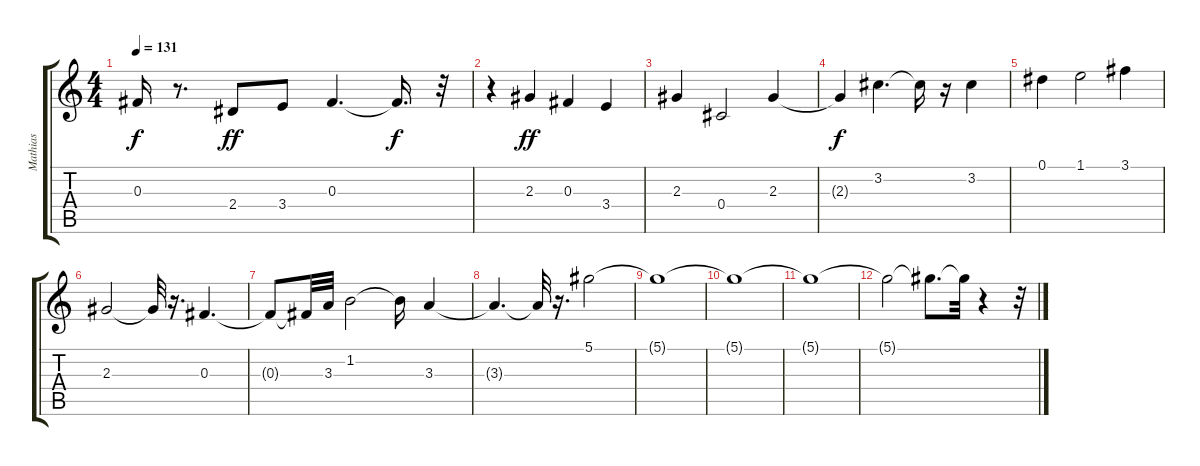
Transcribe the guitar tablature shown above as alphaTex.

\track ("Mathias" "Mathias") {instrument acousticguitarsteel}
\staff {score tabs}
\tuning (Eb4 Bb3 Gb3 Db3 Ab2 Eb2) {hide}
\ts (4 4)
\tempo 131
\clef g2
\ks c
0.3{t}.16{dy f} r.8{d} 2.4.8{dy ff} 3.4.8 0.3.4{d} 0.3{t}.16{d dy f} r.32 |
r.4 2.3.4{dy ff} 0.3.4 3.4.4 |
2.3.4 0.4.2 2.3.4 |
2.3{t}.4{dy f} 3.2.4{d} 3.2{t}.16 r.16 3.2.4 |
0.1.4 1.1.2 3.1.4 |
2.3.2 2.3{t}.32 r.16{d} 0.3.4{d} |
0.3{t}.8 0.3{t}.32 3.3.32 1.2.2 1.2{t}.16 3.3.4 |
3.3{t}.4{d} 3.3{t}.32 r.16{d} 5.1.2 |
5.1{t}.1 |
5.1{t}.1 |
5.1{t}.1 |
5.1{t}.2 5.1{t}.8{d} 5.1{t}.32 r.4 r.32
